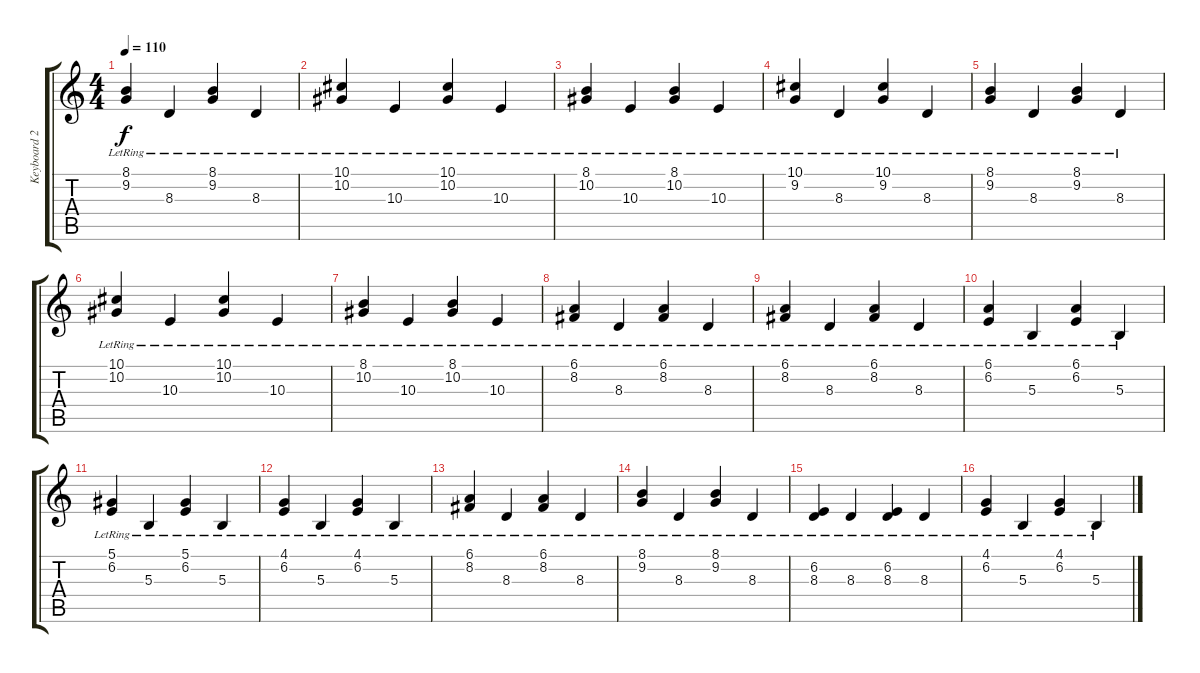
\track ("Keyboard 2" "Keyboard 2") {instrument electricpiano1}
\staff {score tabs}
\tuning (Eb4 Bb3 Gb3 Db3 Ab2 Eb2) {hide}
\ts (4 4)
\tempo 110
\clef g2
\ks c
(8.1{lr} 9.2{lr}).4{dy f} 8.3{lr}.4 (8.1{lr} 9.2{lr}).4 8.3{lr}.4 |
(10.1{lr} 10.2{lr}).4 10.3{lr}.4 (10.1{lr} 10.2{lr}).4 10.3{lr}.4 |
(8.1{lr} 10.2{lr}).4 10.3{lr}.4 (8.1{lr} 10.2{lr}).4 10.3{lr}.4 |
(10.1{lr} 9.2{lr}).4 8.3{lr}.4 (10.1{lr} 9.2{lr}).4 8.3{lr}.4 |
(8.1{lr} 9.2{lr}).4 8.3{lr}.4 (8.1{lr} 9.2{lr}).4 8.3{lr}.4 |
(10.1{lr} 10.2{lr}).4 10.3{lr}.4 (10.1{lr} 10.2{lr}).4 10.3{lr}.4 |
(8.1{lr} 10.2{lr}).4 10.3{lr}.4 (8.1{lr} 10.2{lr}).4 10.3{lr}.4 |
(6.1{lr} 8.2{lr}).4 8.3{lr}.4 (6.1{lr} 8.2{lr}).4 8.3{lr}.4 |
(6.1{lr} 8.2{lr}).4 8.3{lr}.4 (6.1{lr} 8.2{lr}).4 8.3{lr}.4 |
(6.1{lr} 6.2{lr}).4 5.3{lr}.4 (6.1{lr} 6.2{lr}).4 5.3{lr}.4 |
(5.1{lr} 6.2{lr}).4 5.3{lr}.4 (5.1{lr} 6.2{lr}).4 5.3{lr}.4 |
(4.1{lr} 6.2{lr}).4 5.3{lr}.4 (4.1{lr} 6.2{lr}).4 5.3{lr}.4 |
(6.1{lr} 8.2{lr}).4 8.3{lr}.4 (6.1{lr} 8.2{lr}).4 8.3{lr}.4 |
(8.1{lr} 9.2{lr}).4 8.3{lr}.4 (8.1{lr} 9.2{lr}).4 8.3{lr}.4 |
(6.2{lr} 8.3{lr}).4 8.3{lr}.4 (6.2{lr} 8.3{lr}).4 8.3{lr}.4 |
(4.1{lr} 6.2{lr}).4 5.3{lr}.4 (4.1{lr} 6.2{lr}).4 5.3{lr}.4
